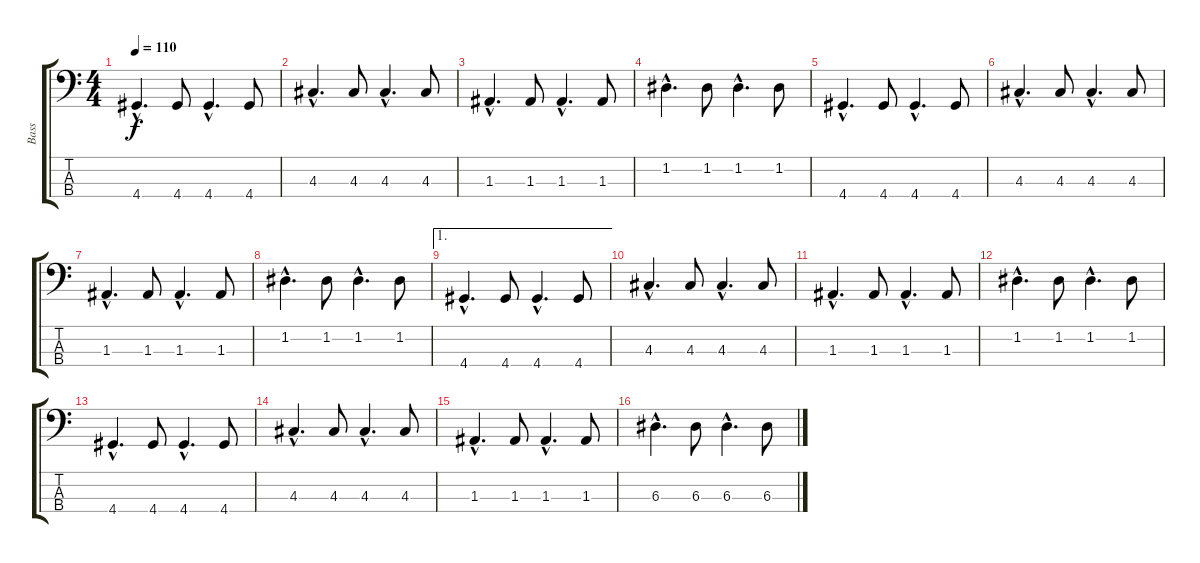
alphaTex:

\track ("Bass" "Bass") {instrument electricbassfinger}
\staff {score tabs}
\tuning (G2 D2 A1 E1) {hide}
\ts (4 4)
\tempo 110
\clef f4
\ks c
4.4{hac}.4{d dy f} 4.4.8 4.4{hac}.4{d} 4.4.8 |
4.3{hac}.4{d} 4.3.8 4.3{hac}.4{d} 4.3.8 |
1.3{hac}.4{d} 1.3.8 1.3{hac}.4{d} 1.3.8 |
1.2{hac}.4{d} 1.2.8 1.2{hac}.4{d} 1.2.8 |
4.4{hac}.4{d} 4.4.8 4.4{hac}.4{d} 4.4.8 |
4.3{hac}.4{d} 4.3.8 4.3{hac}.4{d} 4.3.8 |
1.3{hac}.4{d} 1.3.8 1.3{hac}.4{d} 1.3.8 |
1.2{hac}.4{d} 1.2.8 1.2{hac}.4{d} 1.2.8 |
\ae 1
4.4{hac}.4{d} 4.4.8 4.4{hac}.4{d} 4.4.8 |
4.3{hac}.4{d} 4.3.8 4.3{hac}.4{d} 4.3.8 |
1.3{hac}.4{d} 1.3.8 1.3{hac}.4{d} 1.3.8 |
1.2{hac}.4{d} 1.2.8 1.2{hac}.4{d} 1.2.8 |
4.4{hac}.4{d} 4.4.8 4.4{hac}.4{d} 4.4.8 |
4.3{hac}.4{d} 4.3.8 4.3{hac}.4{d} 4.3.8 |
1.3{hac}.4{d} 1.3.8 1.3{hac}.4{d} 1.3.8 |
6.3{hac}.4{d} 6.3.8 6.3{hac}.4{d} 6.3.8
